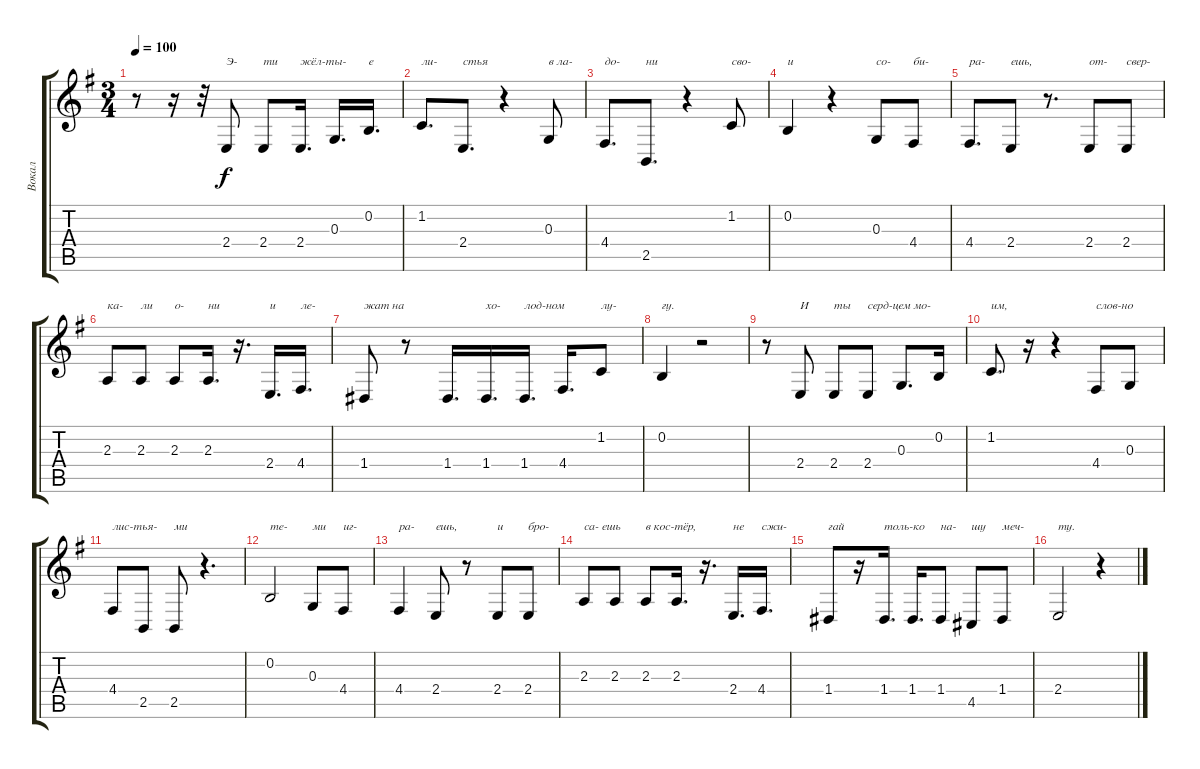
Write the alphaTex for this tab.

\track ("Вокал" "Вокал") {instrument lead3calliope}
\staff {score tabs}
\tuning (E4 B3 G3 D3 A2 E2) {hide}
\ts (3 4)
\tempo 100
\clef g2
\ks eminor
r.8{dy f} r.16 r.32 2.4.8{txt "Э-"} 2.4.8{txt "ти"} 2.4.16{d txt "жёл-ты-"} 0.3.16{d} 0.2.16{d txt "е"} |
1.2.8{d txt "ли-"} 2.4.8{d txt "стья"} r.4 0.3.8{txt "в ла-"} |
4.4.8{d txt "до-"} 2.5.8{d txt "ни"} r.4 1.2.8{txt "сво-"} |
0.2.4{txt "и"} r.4 0.3.8{txt "со-"} 4.4.8{txt "би-"} |
4.4.8{d txt "ра-"} 2.4.8{txt "ешь,"} r.8{d} 2.4.8{txt "от-"} 2.4.8{txt "свер-"} |
2.3.8{txt "ка-"} 2.3.8{txt "ли"} 2.3.8{txt "о-"} 2.3.16{d txt "ни"} r.16{d} 2.4.16{d txt "и"} 4.4.16{d txt "ле-"} |
1.4.8{txt "жат на"} r.8 1.4.16{d} 1.4.16{d txt "хо-"} 1.4.16{d txt "лод-ном"} 4.4.16{d} 1.2.8{txt "лу-"} |
0.2.4{txt "гу."} r.2 |
r.8 2.4.8{txt "И"} 2.4.8{txt "ты"} 2.4.8{txt "серд-цем мо-"} 0.3.8{d} 0.2.16 |
1.2.8{d txt "им,"} r.16 r.4 4.4.8{txt "слов-но"} 0.3.8 |
4.4.8{txt "лис-тья-"} 2.5.8 2.5.8{txt "ми"} r.4{d} |
0.2.2{txt "те-"} 0.3.8{txt "ми"} 4.4.8{txt "иг-"} |
4.4.4{txt "ра-"} 2.4.8{txt "ешь,"} r.8 2.4.8{txt "и"} 2.4.8{txt "бро-"} |
2.3.8{txt "са- ешь"} 2.3.8 2.3.8{txt "в кос-тёр,"} 2.3.16{d} r.16{d} 2.4.16{d txt "не"} 4.4.16{d txt "сжи-"} |
1.4.8{txt "гай"} r.16 1.4.16{d txt "толь-ко"} 1.4.16{d} 1.4.8{txt "на-"} 4.5.8{txt "шу"} 1.4.8{txt "меч-"} |
2.4.2{txt "ту."} r.4
